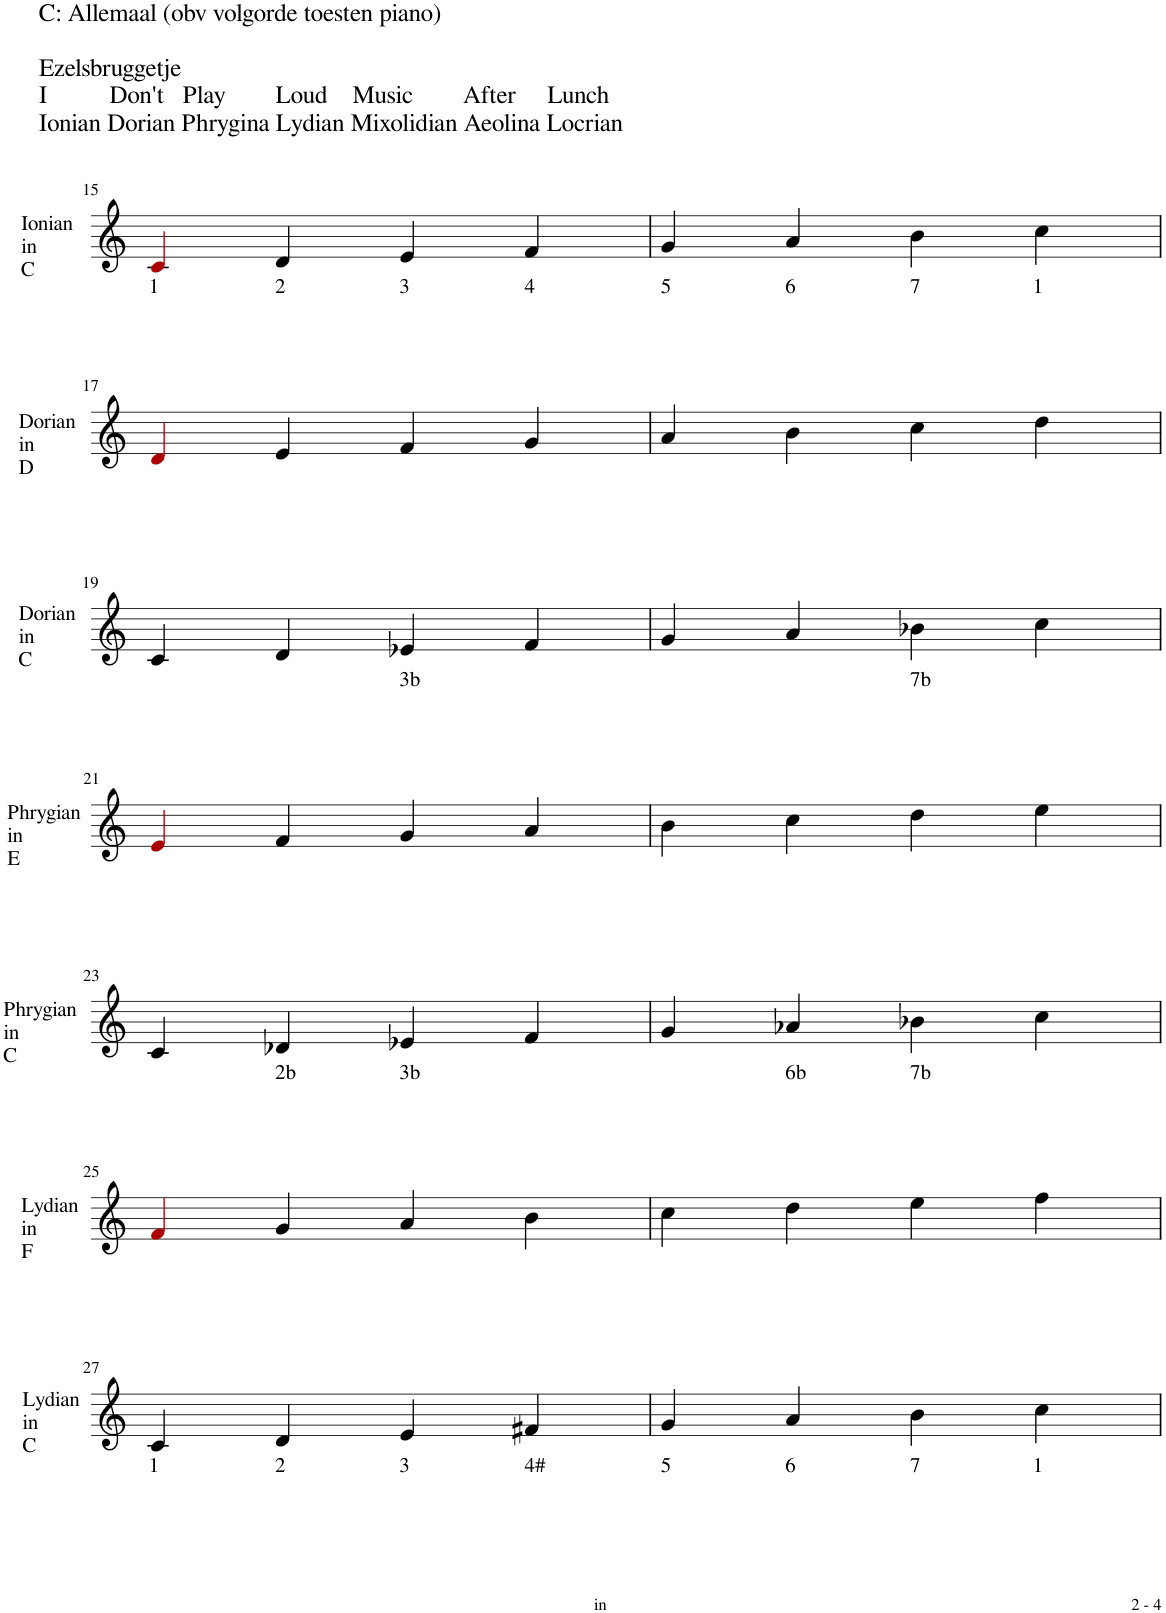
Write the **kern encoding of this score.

**kern
*part1
*staff1
*I"Piano
*I'Pno.
!!LO:PB:g=z
*clefG2
*k[]
*M4/4
=15
!LO:TX:a:t=C&colon; Allemaal (obv volgorde toesten piano)
!LO:TX:a:t=Ezelsbruggetje
!LO:TX:a:t=I          Don't   Play        Loud    Music        After     Lunch
!LO:TX:a:t=Ionian Dorian Phrygina Lydian Mixolidian Aeolina Locrian
!LO:TX:b:t=1
4ci/
!LO:TX:b:t=2
4d/
!LO:TX:b:t=3
4e/
!LO:TX:b:t=4
4f/
=16
!LO:TX:b:t=5
4g/
!LO:TX:b:t=6
4a/
!LO:TX:b:t=7
4b\
!LO:TX:b:t=1
4cc\
!!LO:LB:g=z
=17
4di/
4e/
4f/
4g/
=18
4a/
4b\
4cc\
4dd\
!!LO:LB:g=z
=19
4c/
4d/
!LO:TX:b:t=3b
4e-X/
4f/
=20
4g/
4a/
!LO:TX:b:t=7b
4b-X\
4cc\
!!LO:LB:g=z
=21
4ei/
4f/
4g/
4a/
=22
4b\
4cc\
4dd\
4ee\
!!LO:LB:g=z
=23
4c/
!LO:TX:b:t=2b
4d-X/
!LO:TX:b:t=3b
4e-X/
4f/
=24
4g/
!LO:TX:b:t=6b
4a-X/
!LO:TX:b:t=7b
4b-X\
4cc\
!!LO:LB:g=z
=25
4fi/
4g/
4a/
4b\
=26
4cc\
4dd\
4ee\
4ff\
!!LO:LB:g=z
=27
!LO:TX:b:t=1
4c/
!LO:TX:b:t=2
4d/
!LO:TX:b:t=3
4e/
!LO:TX:b:t=4#
4f#X/
=28
!LO:TX:b:t=5
4g/
!LO:TX:b:t=6
4a/
!LO:TX:b:t=7
4b\
!LO:TX:b:t=1
4cc\
=
*-
